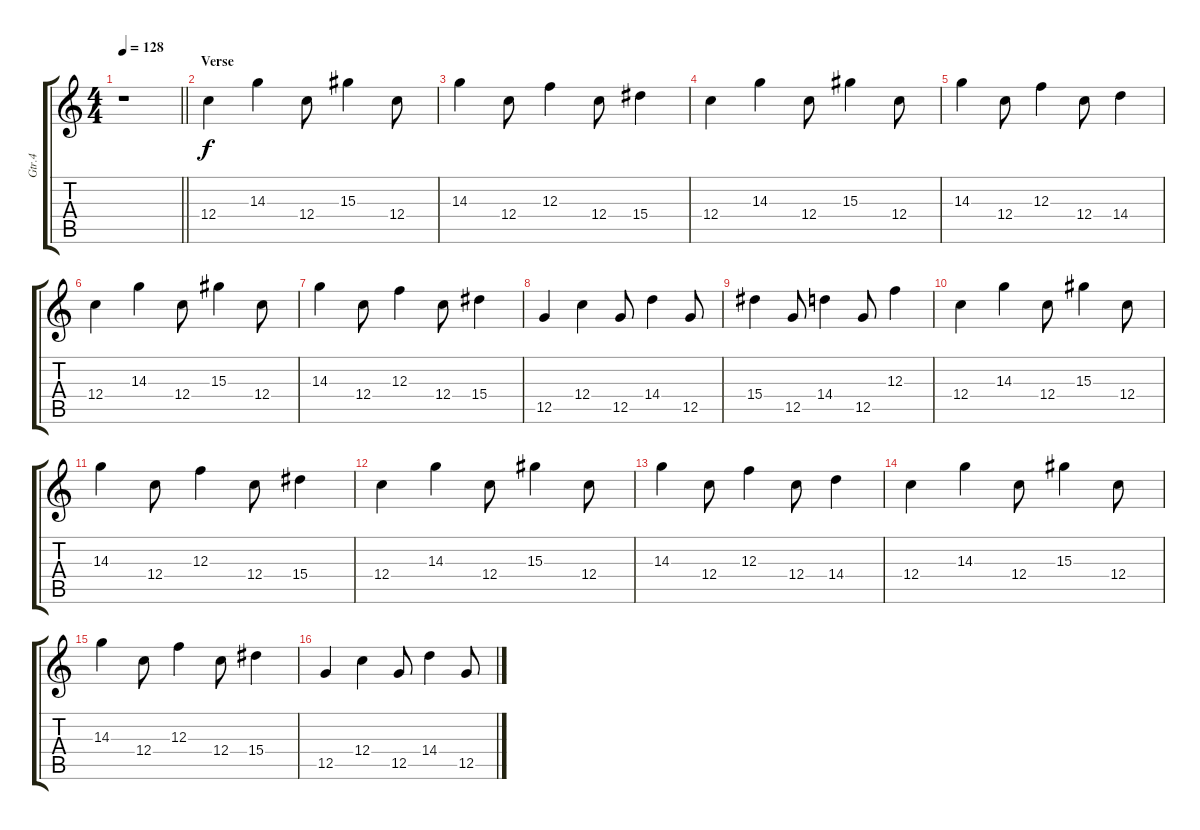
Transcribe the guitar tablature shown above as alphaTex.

\track ("Gtr.4" "Gtr.4") {instrument distortionguitar}
\staff {score tabs}
\tuning (D4 A3 F3 C3 G2 C2) {hide}
\ts (4 4)
\tempo 128
\clef g2
\barLineRight lightlight
\ks c
r.1{dy f} |
\section ("" "Verse")
12.4.4{volume 16 instrument electricguitarjazz} 14.3.4 12.4.8 15.3.4 12.4.8 |
14.3.4 12.4.8 12.3.4 12.4.8 15.4.4 |
12.4.4 14.3.4 12.4.8 15.3.4 12.4.8 |
14.3.4 12.4.8 12.3.4 12.4.8 14.4.4 |
12.4.4 14.3.4 12.4.8 15.3.4 12.4.8 |
14.3.4 12.4.8 12.3.4 12.4.8 15.4.4 |
12.5.4 12.4.4 12.5.8 14.4.4 12.5.8 |
15.4.4 12.5.8 14.4.4 12.5.8 12.3.4 |
12.4.4 14.3.4 12.4.8 15.3.4 12.4.8 |
14.3.4 12.4.8 12.3.4 12.4.8 15.4.4 |
12.4.4 14.3.4 12.4.8 15.3.4 12.4.8 |
14.3.4 12.4.8 12.3.4 12.4.8 14.4.4 |
12.4.4 14.3.4 12.4.8 15.3.4 12.4.8 |
14.3.4 12.4.8 12.3.4 12.4.8 15.4.4 |
12.5.4 12.4.4 12.5.8 14.4.4 12.5.8
